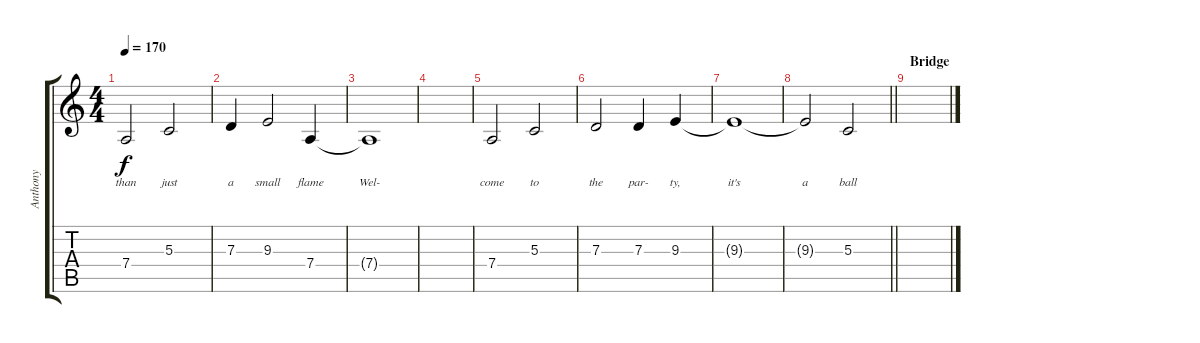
\track ("Anthony" "Anthony") {instrument clarinet}
\staff {score tabs}
\tuning (E4 B3 G3 D3 A2 E2) {hide}
\ts (4 4)
\tempo 170
\clef g2
\ks c
7.4.2{lyrics (0 "than") lyrics (1 "") lyrics (2 "") lyrics (3 "") lyrics (4 "") dy f} 5.3.2{lyrics (0 "just") lyrics (1 "") lyrics (2 "") lyrics (3 "") lyrics (4 "")} |
7.3.4{lyrics (0 "a") lyrics (1 "") lyrics (2 "") lyrics (3 "") lyrics (4 "")} 9.3.2{lyrics (0 "small") lyrics (1 "") lyrics (2 "") lyrics (3 "") lyrics (4 "")} 7.4.4{lyrics (0 "flame") lyrics (1 "") lyrics (2 "") lyrics (3 "") lyrics (4 "")} |
7.4{t}.1{lyrics (0 "Wel-") lyrics (1 "") lyrics (2 "") lyrics (3 "") lyrics (4 "")} |
|
7.4.2{lyrics (0 "come") lyrics (1 "") lyrics (2 "") lyrics (3 "") lyrics (4 "")} 5.3.2{lyrics (0 "to") lyrics (1 "") lyrics (2 "") lyrics (3 "") lyrics (4 "")} |
7.3.2{lyrics (0 "the") lyrics (1 "") lyrics (2 "") lyrics (3 "") lyrics (4 "")} 7.3.4{lyrics (0 "par-") lyrics (1 "") lyrics (2 "") lyrics (3 "") lyrics (4 "")} 9.3.4{lyrics (0 "ty,") lyrics (1 "") lyrics (2 "") lyrics (3 "") lyrics (4 "")} |
9.3{t}.1{lyrics (0 "it's") lyrics (1 "") lyrics (2 "") lyrics (3 "") lyrics (4 "")} |
\barLineRight lightlight
9.3{t}.2{lyrics (0 "a") lyrics (1 "") lyrics (2 "") lyrics (3 "") lyrics (4 "")} 5.3.2{lyrics (0 "ball") lyrics (1 "") lyrics (2 "") lyrics (3 "") lyrics (4 "")} |
\section ("" "Bridge")
